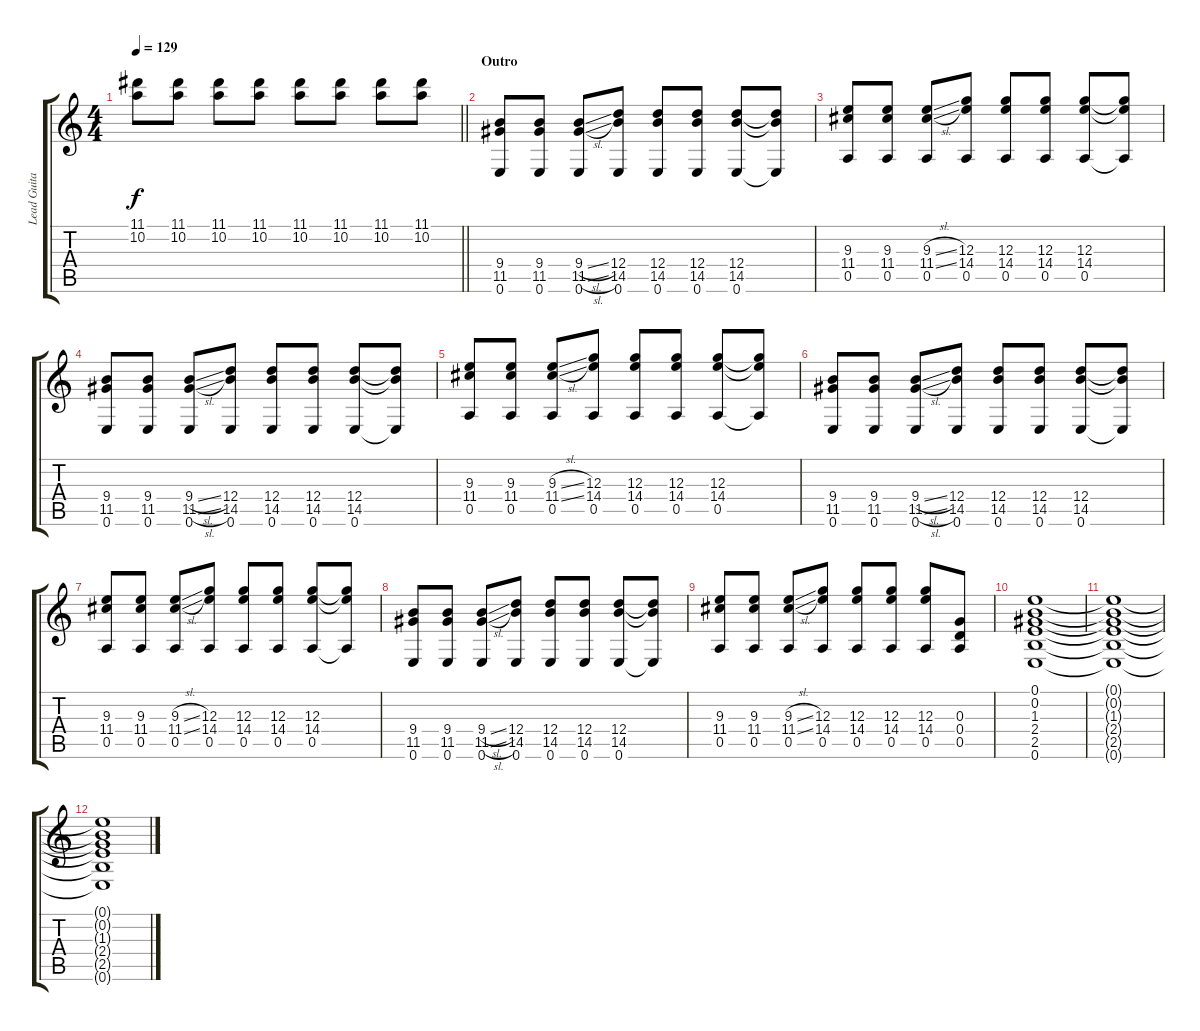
\track ("Lead Guitar" "Lead Guita") {instrument overdrivenguitar}
\staff {score tabs}
\tuning (E4 B3 G3 D3 A2 E2) {hide}
\ts (4 4)
\tempo 129
\clef g2
\barLineRight lightlight
\ks c
(11.1 10.2).8{dy f} (11.1 10.2).8 (11.1 10.2).8 (11.1 10.2).8 (11.1 10.2).8 (11.1 10.2).8 (11.1 10.2).8 (11.1 10.2).8 |
\section ("" "Outro")
(9.4 11.5 0.6).8 (9.4 11.5 0.6).8 (9.4{sl} 11.5{sl} 0.6).8 (12.4 14.5 0.6).8 (12.4 14.5 0.6).8 (12.4 14.5 0.6).8 (12.4 14.5 0.6).8 (12.4{t} 14.5{t} 0.6{t}).8 |
(9.3 11.4 0.5).8 (9.3 11.4 0.5).8 (9.3{sl} 11.4{sl} 0.5).8 (12.3 14.4 0.5).8 (12.3 14.4 0.5).8 (12.3 14.4 0.5).8 (12.3 14.4 0.5).8 (12.3{t} 14.4{t} 0.5{t}).8 |
(9.4 11.5 0.6).8 (9.4 11.5 0.6).8 (9.4{sl} 11.5{sl} 0.6).8 (12.4 14.5 0.6).8 (12.4 14.5 0.6).8 (12.4 14.5 0.6).8 (12.4 14.5 0.6).8 (12.4{t} 14.5{t} 0.6{t}).8 |
(9.3 11.4 0.5).8 (9.3 11.4 0.5).8 (9.3{sl} 11.4{sl} 0.5).8 (12.3 14.4 0.5).8 (12.3 14.4 0.5).8 (12.3 14.4 0.5).8 (12.3 14.4 0.5).8 (12.3{t} 14.4{t} 0.5{t}).8 |
(9.4 11.5 0.6).8 (9.4 11.5 0.6).8 (9.4{sl} 11.5{sl} 0.6).8 (12.4 14.5 0.6).8 (12.4 14.5 0.6).8 (12.4 14.5 0.6).8 (12.4 14.5 0.6).8 (12.4{t} 14.5{t} 0.6{t}).8 |
(9.3 11.4 0.5).8 (9.3 11.4 0.5).8 (9.3{sl} 11.4{sl} 0.5).8 (12.3 14.4 0.5).8 (12.3 14.4 0.5).8 (12.3 14.4 0.5).8 (12.3 14.4 0.5).8 (12.3{t} 14.4{t} 0.5{t}).8 |
(9.4 11.5 0.6).8 (9.4 11.5 0.6).8 (9.4{sl} 11.5{sl} 0.6).8 (12.4 14.5 0.6).8 (12.4 14.5 0.6).8 (12.4 14.5 0.6).8 (12.4 14.5 0.6).8 (12.4{t} 14.5{t} 0.6{t}).8 |
(9.3 11.4 0.5).8 (9.3 11.4 0.5).8 (9.3{sl} 11.4{sl} 0.5).8 (12.3 14.4 0.5).8 (12.3 14.4 0.5).8 (12.3 14.4 0.5).8 (12.3 14.4 0.5).8 (0.3 0.4 0.5).8 |
(0.1 0.2 1.3 2.4 2.5 0.6).1 |
(0.1{t} 0.2{t} 1.3{t} 2.4{t} 2.5{t} 0.6{t}).1 |
(0.1{t} 0.2{t} 1.3{t} 2.4{t} 2.5{t} 0.6{t}).1
